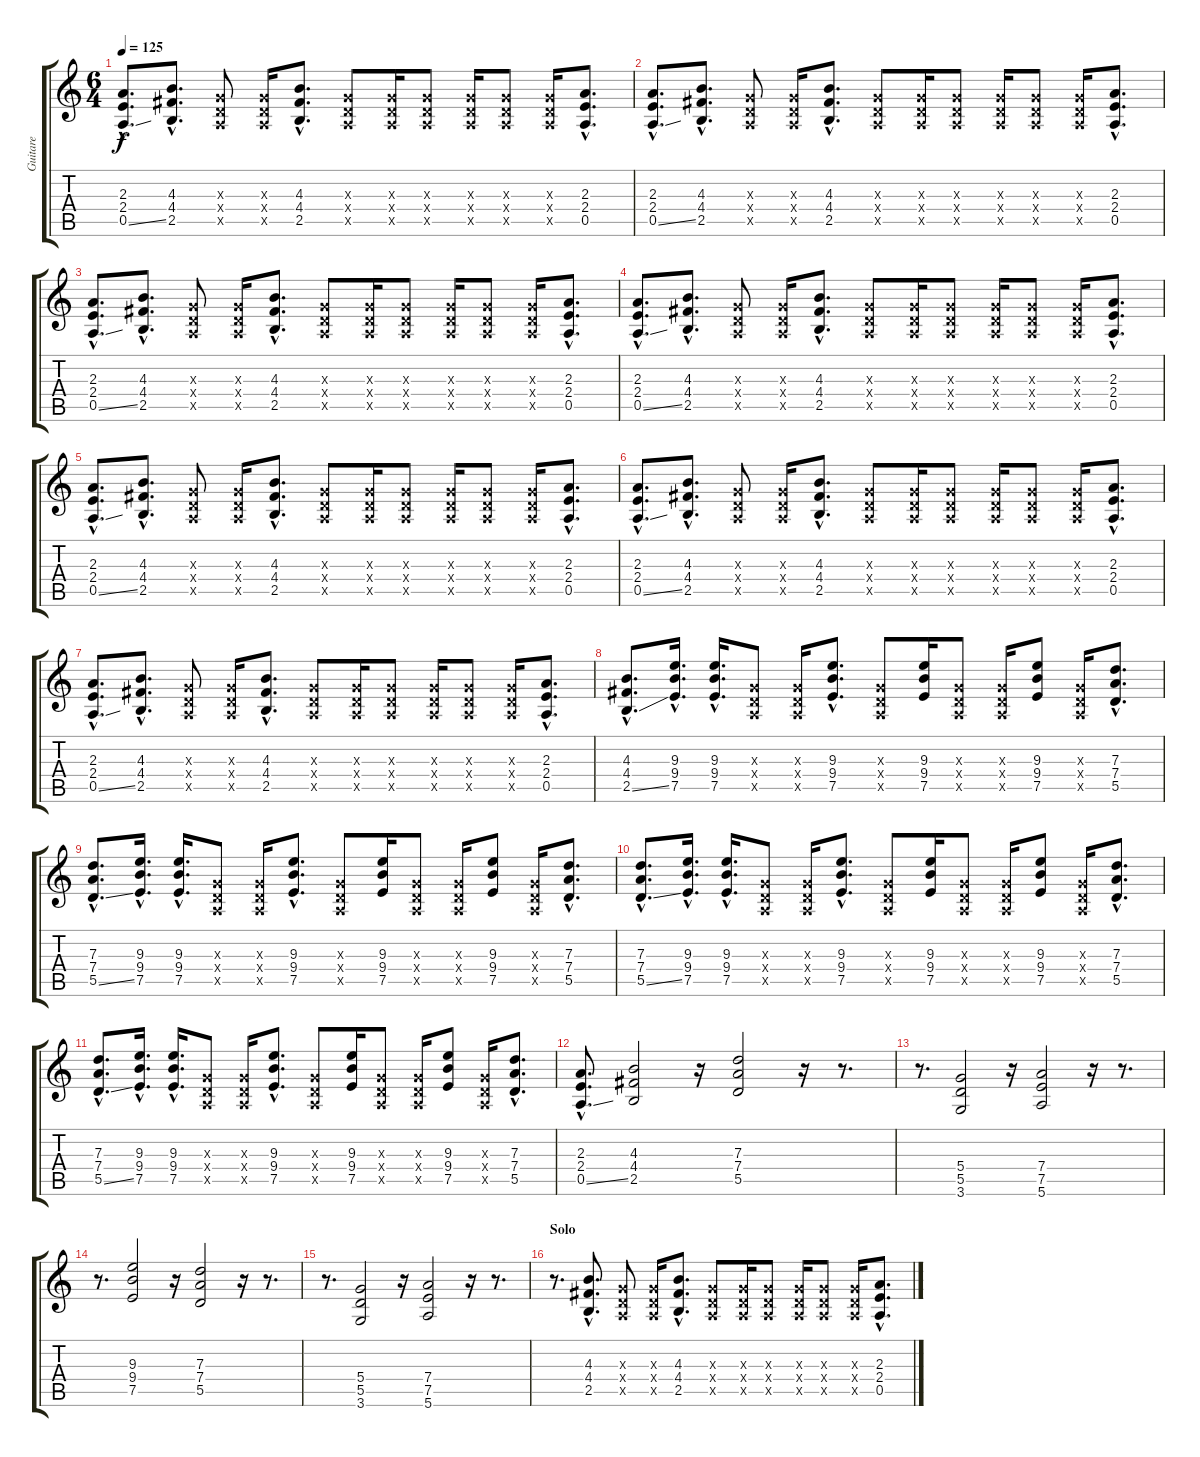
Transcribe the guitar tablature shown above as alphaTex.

\track ("Guitare" "Guitare") {instrument overdrivenguitar}
\staff {score tabs}
\tuning (E4 B3 G3 D3 A2 E2) {hide}
\ts (6 4)
\tempo 125
\clef g2
\ks c
(2.3{hac} 2.4{hac} 0.5{ss hac}).8{d dy f} (4.3{hac} 4.4{hac} 2.5{hac}).8{d} (0.3{x} 0.4{x} 0.5{x}).8 (0.3{x} 0.4{x} 0.5{x}).16 (4.3{hac} 4.4{hac} 2.5{hac}).8{d} (0.3{x} 0.4{x} 0.5{x}).8 (0.3{x} 0.4{x} 0.5{x}).16 (0.3{x} 0.4{x} 0.5{x}).8 (0.3{x} 0.4{x} 0.5{x}).16 (0.3{x} 0.4{x} 0.5{x}).8 (0.3{x} 0.4{x} 0.5{x}).16 (2.3{hac} 2.4{hac} 0.5{hac}).8{d} |
(2.3{hac} 2.4{hac} 0.5{ss hac}).8{d} (4.3{hac} 4.4{hac} 2.5{hac}).8{d} (0.3{x} 0.4{x} 0.5{x}).8 (0.3{x} 0.4{x} 0.5{x}).16 (4.3{hac} 4.4{hac} 2.5{hac}).8{d} (0.3{x} 0.4{x} 0.5{x}).8 (0.3{x} 0.4{x} 0.5{x}).16 (0.3{x} 0.4{x} 0.5{x}).8 (0.3{x} 0.4{x} 0.5{x}).16 (0.3{x} 0.4{x} 0.5{x}).8 (0.3{x} 0.4{x} 0.5{x}).16 (2.3{hac} 2.4{hac} 0.5{hac}).8{d} |
(2.3{hac} 2.4{hac} 0.5{ss hac}).8{d} (4.3{hac} 4.4{hac} 2.5{hac}).8{d} (0.3{x} 0.4{x} 0.5{x}).8 (0.3{x} 0.4{x} 0.5{x}).16 (4.3{hac} 4.4{hac} 2.5{hac}).8{d} (0.3{x} 0.4{x} 0.5{x}).8 (0.3{x} 0.4{x} 0.5{x}).16 (0.3{x} 0.4{x} 0.5{x}).8 (0.3{x} 0.4{x} 0.5{x}).16 (0.3{x} 0.4{x} 0.5{x}).8 (0.3{x} 0.4{x} 0.5{x}).16 (2.3{hac} 2.4{hac} 0.5{hac}).8{d} |
(2.3{hac} 2.4{hac} 0.5{ss hac}).8{d} (4.3{hac} 4.4{hac} 2.5{hac}).8{d} (0.3{x} 0.4{x} 0.5{x}).8 (0.3{x} 0.4{x} 0.5{x}).16 (4.3{hac} 4.4{hac} 2.5{hac}).8{d} (0.3{x} 0.4{x} 0.5{x}).8 (0.3{x} 0.4{x} 0.5{x}).16 (0.3{x} 0.4{x} 0.5{x}).8 (0.3{x} 0.4{x} 0.5{x}).16 (0.3{x} 0.4{x} 0.5{x}).8 (0.3{x} 0.4{x} 0.5{x}).16 (2.3{hac} 2.4{hac} 0.5{hac}).8{d} |
(2.3{hac} 2.4{hac} 0.5{ss hac}).8{d} (4.3{hac} 4.4{hac} 2.5{hac}).8{d} (0.3{x} 0.4{x} 0.5{x}).8 (0.3{x} 0.4{x} 0.5{x}).16 (4.3{hac} 4.4{hac} 2.5{hac}).8{d} (0.3{x} 0.4{x} 0.5{x}).8 (0.3{x} 0.4{x} 0.5{x}).16 (0.3{x} 0.4{x} 0.5{x}).8 (0.3{x} 0.4{x} 0.5{x}).16 (0.3{x} 0.4{x} 0.5{x}).8 (0.3{x} 0.4{x} 0.5{x}).16 (2.3{hac} 2.4{hac} 0.5{hac}).8{d} |
(2.3{hac} 2.4{hac} 0.5{ss hac}).8{d} (4.3{hac} 4.4{hac} 2.5{hac}).8{d} (0.3{x} 0.4{x} 0.5{x}).8 (0.3{x} 0.4{x} 0.5{x}).16 (4.3{hac} 4.4{hac} 2.5{hac}).8{d} (0.3{x} 0.4{x} 0.5{x}).8 (0.3{x} 0.4{x} 0.5{x}).16 (0.3{x} 0.4{x} 0.5{x}).8 (0.3{x} 0.4{x} 0.5{x}).16 (0.3{x} 0.4{x} 0.5{x}).8 (0.3{x} 0.4{x} 0.5{x}).16 (2.3{hac} 2.4{hac} 0.5{hac}).8{d} |
(2.3{hac} 2.4{hac} 0.5{ss hac}).8{d} (4.3{hac} 4.4{hac} 2.5{hac}).8{d} (0.3{x} 0.4{x} 0.5{x}).8 (0.3{x} 0.4{x} 0.5{x}).16 (4.3{hac} 4.4{hac} 2.5{hac}).8{d} (0.3{x} 0.4{x} 0.5{x}).8 (0.3{x} 0.4{x} 0.5{x}).16 (0.3{x} 0.4{x} 0.5{x}).8 (0.3{x} 0.4{x} 0.5{x}).16 (0.3{x} 0.4{x} 0.5{x}).8 (0.3{x} 0.4{x} 0.5{x}).16 (2.3{hac} 2.4{hac} 0.5{hac}).8{d} |
(4.3{hac} 4.4{hac} 2.5{ss hac}).8{d} (9.3{hac} 9.4{hac} 7.5{hac}).16{d} (9.3{hac} 9.4{hac} 7.5{hac}).16{d} (0.3{x} 0.4{x} 0.5{x}).8 (0.3{x} 0.4{x} 0.5{x}).16 (9.3{hac} 9.4{hac} 7.5{hac}).8{d} (0.3{x} 0.4{x} 0.5{x}).8 (9.3 9.4 7.5).16 (0.3{x} 0.4{x} 0.5{x}).8 (0.3{x} 0.4{x} 0.5{x}).16 (9.3 9.4 7.5).8 (0.3{x} 0.4{x} 0.5{x}).16 (7.3{hac} 7.4{hac} 5.5{hac}).8{d} |
(7.3{hac} 7.4{hac} 5.5{ss hac}).8{d} (9.3{hac} 9.4{hac} 7.5{hac}).16{d} (9.3{hac} 9.4{hac} 7.5{hac}).16{d} (0.3{x} 0.4{x} 0.5{x}).8 (0.3{x} 0.4{x} 0.5{x}).16 (9.3{hac} 9.4{hac} 7.5{hac}).8{d} (0.3{x} 0.4{x} 0.5{x}).8 (9.3 9.4 7.5).16 (0.3{x} 0.4{x} 0.5{x}).8 (0.3{x} 0.4{x} 0.5{x}).16 (9.3 9.4 7.5).8 (0.3{x} 0.4{x} 0.5{x}).16 (7.3{hac} 7.4{hac} 5.5{hac}).8{d} |
(7.3{hac} 7.4{hac} 5.5{ss hac}).8{d} (9.3{hac} 9.4{hac} 7.5{hac}).16{d} (9.3{hac} 9.4{hac} 7.5{hac}).16{d} (0.3{x} 0.4{x} 0.5{x}).8 (0.3{x} 0.4{x} 0.5{x}).16 (9.3{hac} 9.4{hac} 7.5{hac}).8{d} (0.3{x} 0.4{x} 0.5{x}).8 (9.3 9.4 7.5).16 (0.3{x} 0.4{x} 0.5{x}).8 (0.3{x} 0.4{x} 0.5{x}).16 (9.3 9.4 7.5).8 (0.3{x} 0.4{x} 0.5{x}).16 (7.3{hac} 7.4{hac} 5.5{hac}).8{d} |
(7.3{hac} 7.4{hac} 5.5{ss hac}).8{d} (9.3{hac} 9.4{hac} 7.5{hac}).16{d} (9.3{hac} 9.4{hac} 7.5{hac}).16{d} (0.3{x} 0.4{x} 0.5{x}).8 (0.3{x} 0.4{x} 0.5{x}).16 (9.3{hac} 9.4{hac} 7.5{hac}).8{d} (0.3{x} 0.4{x} 0.5{x}).8 (9.3 9.4 7.5).16 (0.3{x} 0.4{x} 0.5{x}).8 (0.3{x} 0.4{x} 0.5{x}).16 (9.3 9.4 7.5).8 (0.3{x} 0.4{x} 0.5{x}).16 (7.3{hac} 7.4{hac} 5.5{hac}).8{d} |
(2.3{hac} 2.4{hac} 0.5{ss hac}).8{d} (4.3 4.4 2.5).2 r.16 (7.3 7.4 5.5).2 r.16 r.8{d} |
r.8{d} (5.4 5.5 3.6).2 r.16 (7.4 7.5 5.6).2 r.16 r.8{d} |
r.8{d} (9.3 9.4 7.5).2 r.16 (7.3 7.4 5.5).2 r.16 r.8{d} |
r.8{d} (5.4 5.5 3.6).2 r.16 (7.4 7.5 5.6).2 r.16 r.8{d} |
\section ("" "Solo")
r.8{d} (4.3{hac} 4.4{hac} 2.5{hac}).8{d} (0.3{x} 0.4{x} 0.5{x}).8 (0.3{x} 0.4{x} 0.5{x}).16 (4.3{hac} 4.4{hac} 2.5{hac}).8{d} (0.3{x} 0.4{x} 0.5{x}).8 (0.3{x} 0.4{x} 0.5{x}).16 (0.3{x} 0.4{x} 0.5{x}).8 (0.3{x} 0.4{x} 0.5{x}).16 (0.3{x} 0.4{x} 0.5{x}).8 (0.3{x} 0.4{x} 0.5{x}).16 (2.3{hac} 2.4{hac} 0.5{hac}).8{d}
